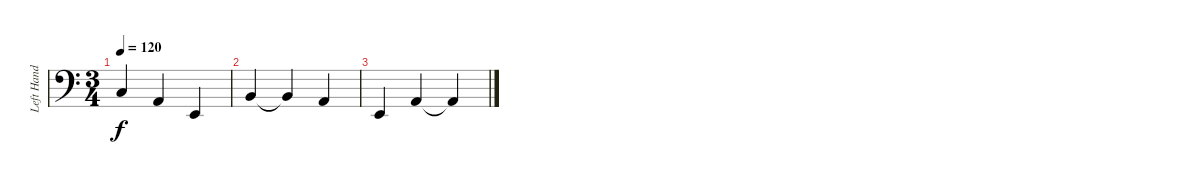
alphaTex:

\track ("Left Hand II" "Left Hand ") {instrument acousticgrandpiano}
\staff {score}
\tuning (C3 G2 D2 A1 E1 B0) {hide}
\ts (3 4)
\tempo 120
\clef f4
\ks c
0.1{t}.4{dy f volume 9} 2.2.4{volume 8} 2.3.4{volume 7} |
4.2.4{volume 6} 4.2{t}.4{volume 5} 2.2.4{volume 4} |
2.3.4{volume 3} 2.2.4{volume 2} 2.2{t}.4{volume 0}
